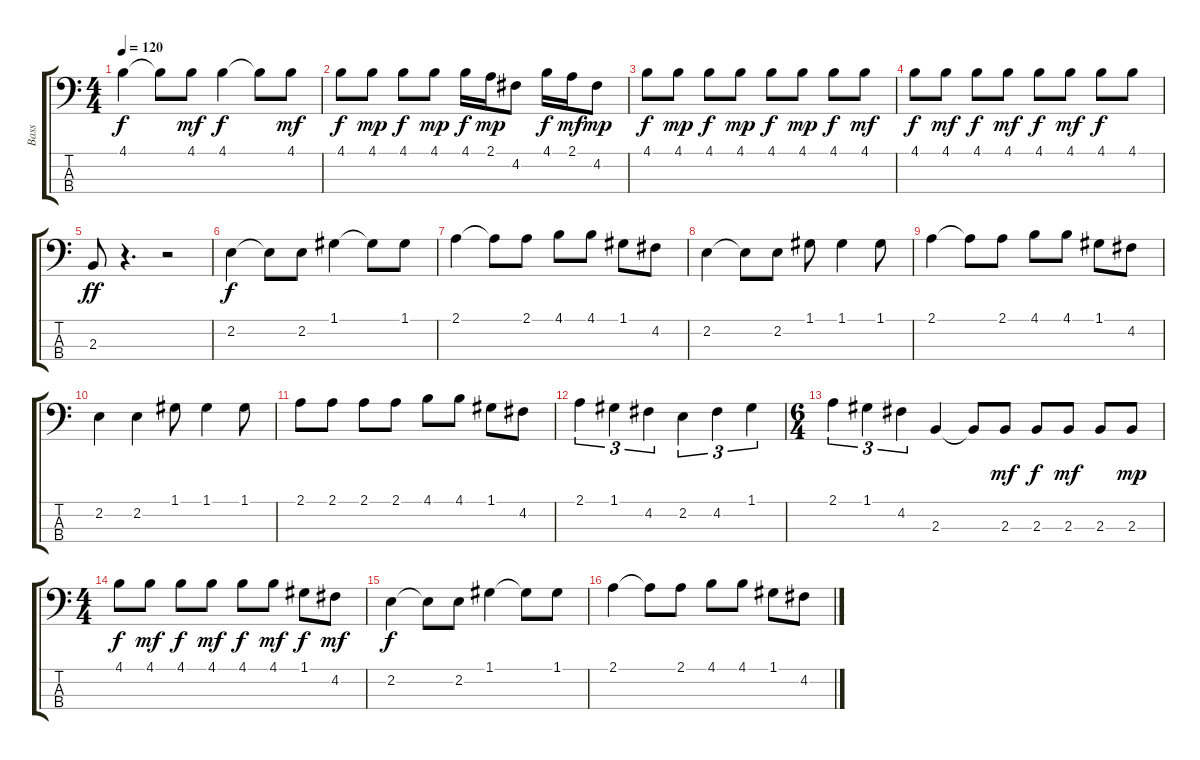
\track ("Bass" "Bass") {instrument fretlessbass}
\staff {score tabs}
\tuning (G2 D2 A1 E1) {hide}
\ts (4 4)
\tempo 120
\clef f4
\ks c
4.1.4{dy f} 4.1{t}.8 4.1.8{dy mf} 4.1.4{dy f} 4.1{t}.8 4.1.8{dy mf} |
4.1.8{dy f} 4.1.8{dy mp} 4.1.8{dy f} 4.1.8{dy mp} 4.1.16{dy f} 2.1.16{dy mp} 4.2.8 4.1.16{dy f} 2.1.16{dy mf} 4.2.8{dy mp} |
4.1.8{dy f} 4.1.8{dy mp} 4.1.8{dy f} 4.1.8{dy mp} 4.1.8{dy f} 4.1.8{dy mp} 4.1.8{dy f} 4.1.8{dy mf} |
4.1.8{dy f} 4.1.8{dy mf} 4.1.8{dy f} 4.1.8{dy mf} 4.1.8{dy f} 4.1.8{dy mf} 4.1.8{dy f} 4.1.8 |
2.3.8{dy ff} r.4{d} r.2 |
2.2.4{dy f} 2.2{t}.8 2.2.8 1.1.4 1.1{t}.8 1.1.8 |
2.1.4 2.1{t}.8 2.1.8 4.1.8 4.1.8 1.1.8 4.2.8 |
2.2.4 2.2{t}.8 2.2.8 1.1.8 1.1.4 1.1.8 |
2.1.4 2.1{t}.8 2.1.8 4.1.8 4.1.8 1.1.8 4.2.8 |
2.2.4 2.2.4 1.1.8 1.1.4 1.1.8 |
2.1.8 2.1.8 2.1.8 2.1.8 4.1.8 4.1.8 1.1.8 4.2.8 |
2.1.4{tu (3 2)} 1.1.4{tu (3 2)} 4.2.4{tu (3 2)} 2.2.4{tu (3 2)} 4.2.4{tu (3 2)} 1.1.4{tu (3 2)} |
\ts (6 4)
2.1.4{tu (3 2)} 1.1.4{tu (3 2)} 4.2.4{tu (3 2)} 2.3.4 2.3{t}.8 2.3.8{dy mf} 2.3.8{dy f} 2.3.8{dy mf} 2.3.8 2.3.8{dy mp} |
\ts (4 4)
4.1.8{dy f} 4.1.8{dy mf} 4.1.8{dy f} 4.1.8{dy mf} 4.1.8{dy f} 4.1.8{dy mf} 1.1.8{dy f} 4.2.8{dy mf} |
2.2.4{dy f} 2.2{t}.8 2.2.8 1.1.4 1.1{t}.8 1.1.8 |
2.1.4 2.1{t}.8 2.1.8 4.1.8 4.1.8 1.1.8 4.2.8
